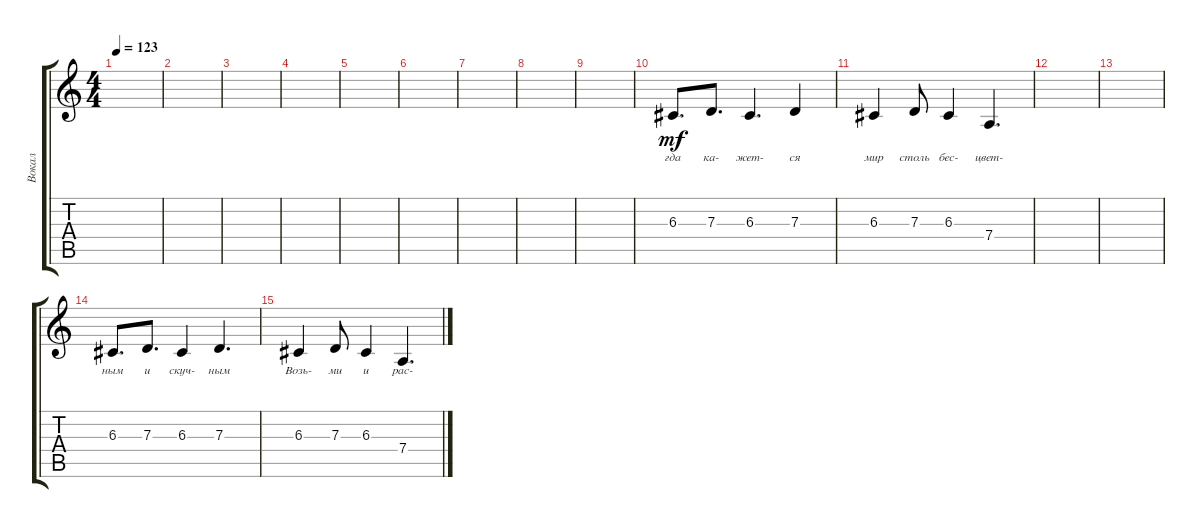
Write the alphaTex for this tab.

\track ("Вокал" "Вокал") {instrument lead2sawtooth}
\staff {score tabs}
\tuning (E4 B3 G3 D3 A2 E2) {hide}
\ts (4 4)
\tempo 123
\clef g2
\ks c
|
|
|
|
|
|
|
|
|
6.3.8{d lyrics (0 "гда") lyrics (1 "") lyrics (2 "") lyrics (3 "") lyrics (4 "") dy mf} 7.3.8{d lyrics (0 "ка-") lyrics (1 "") lyrics (2 "") lyrics (3 "") lyrics (4 "")} 6.3.4{d lyrics (0 "жет-") lyrics (1 "") lyrics (2 "") lyrics (3 "") lyrics (4 "")} 7.3.4{lyrics (0 "ся") lyrics (1 "") lyrics (2 "") lyrics (3 "") lyrics (4 "")} |
6.3.4{lyrics (0 "мир") lyrics (1 "") lyrics (2 "") lyrics (3 "") lyrics (4 "")} 7.3.8{lyrics (0 "столь") lyrics (1 "") lyrics (2 "") lyrics (3 "") lyrics (4 "")} 6.3.4{lyrics (0 "бес-") lyrics (1 "") lyrics (2 "") lyrics (3 "") lyrics (4 "")} 7.4.4{d lyrics (0 "цвет-") lyrics (1 "") lyrics (2 "") lyrics (3 "") lyrics (4 "")} |
|
|
6.3.8{d lyrics (0 "ным") lyrics (1 "") lyrics (2 "") lyrics (3 "") lyrics (4 "")} 7.3.8{d lyrics (0 "и") lyrics (1 "") lyrics (2 "") lyrics (3 "") lyrics (4 "")} 6.3.4{lyrics (0 "скуч-") lyrics (1 "") lyrics (2 "") lyrics (3 "") lyrics (4 "")} 7.3.4{d lyrics (0 "ным") lyrics (1 "") lyrics (2 "") lyrics (3 "") lyrics (4 "")} |
6.3.4{lyrics (0 "Возь-") lyrics (1 "") lyrics (2 "") lyrics (3 "") lyrics (4 "")} 7.3.8{lyrics (0 "ми") lyrics (1 "") lyrics (2 "") lyrics (3 "") lyrics (4 "")} 6.3.4{lyrics (0 "и") lyrics (1 "") lyrics (2 "") lyrics (3 "") lyrics (4 "")} 7.4.4{d lyrics (0 "рас-") lyrics (1 "") lyrics (2 "") lyrics (3 "") lyrics (4 "")}
